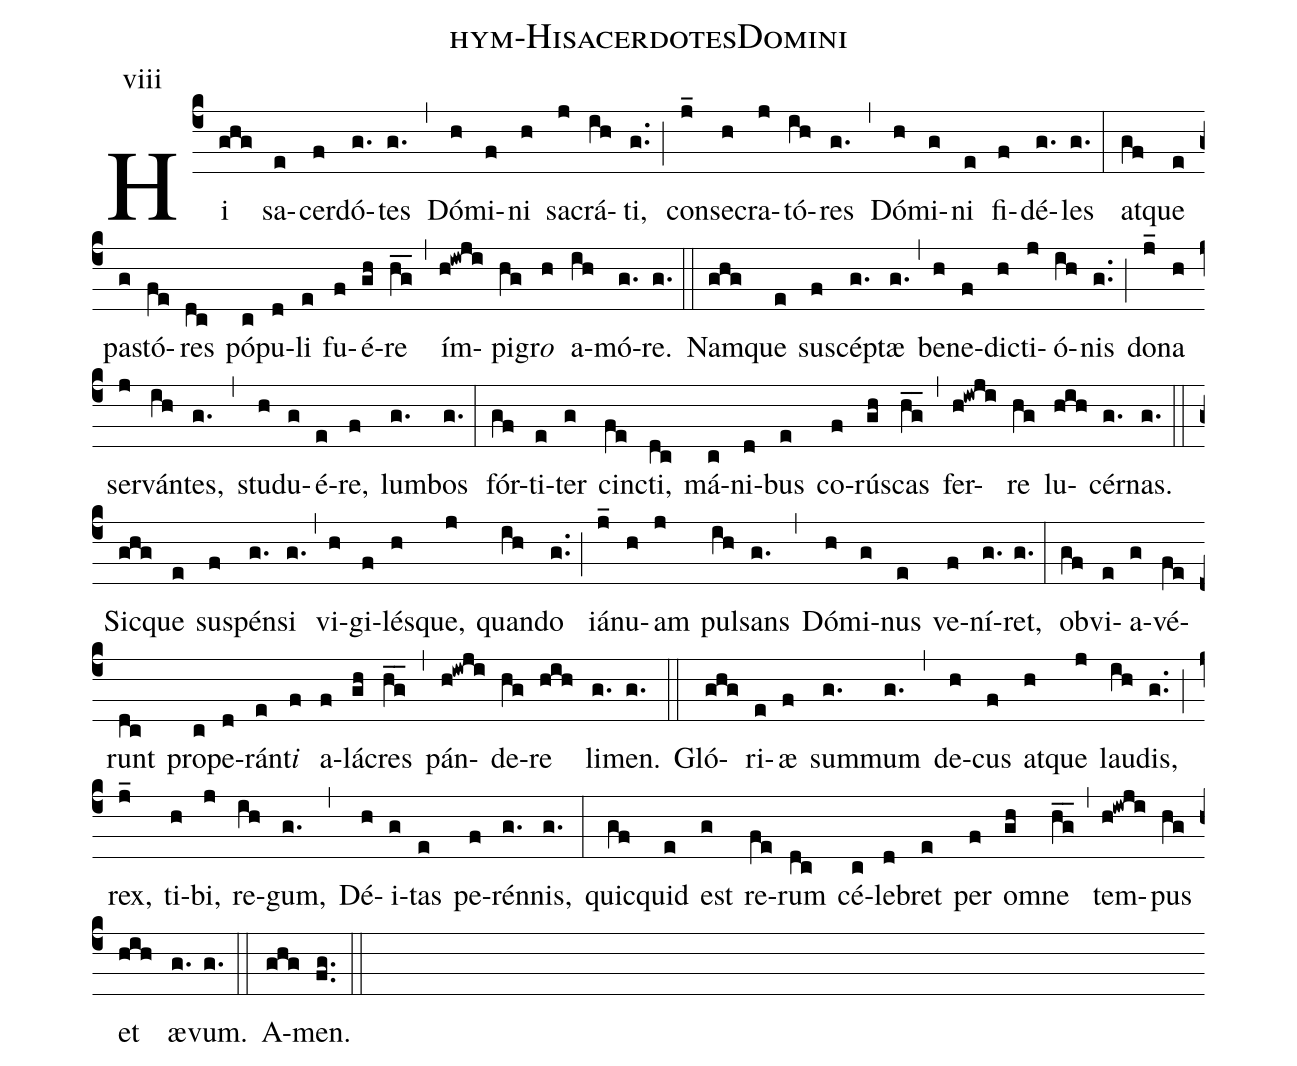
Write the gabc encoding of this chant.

name: hym-HisacerdotesDomini;
annotation: viii;
%%
(c4) Hi(ghg) sa(e)cer(f)dó(g.)tes(g.) (,) Dó(h)mi(f)ni(h) sa(j)crá(ih)ti,(g..) (;)
con(j_)se(h)cra(j)tó(ih)res(g.) (,) Dó(h)mi(g)ni(e) fi(f)dé(g.)les(g.) (:)
at(gf)que(e) pa(g)stó(fe)res(dc) pó(c)pu(d)li(e) fu(f)é(gh)re(hg__) (,)
ím(h!iwji)pi(hg)gr<i>o</i>(h) a(ih)mó(g.)re.(g.) (::)

Nam(ghg)que(e) su(f)scép(g.)tæ(g.) (,) be(h)ne(f)di(h)cti(j)ó(ih)nis(g..) (;)
do(j_)na(h) ser(j)ván(ih)tes,(g.) (,) stu(h)du(g)é(e)re,(f) lum(g.)bos(g.) (:)
fór(gf)ti(e)ter(g) cin(fe)cti,(dc) má(c)ni(d)bus(e) co(f)rú(gh)scas(hg__) (,)
fer(h!iwji)re(hg) lu(hih)cér(g.)nas.(g.) (::)

Sic(ghg)que(e) su(f)spén(g.)si(g.) (,) vi(h)gi(f)lés(h)que,(j) quan(ih)do(g..) (;)
iá(j_)nu(h)am(j) pul(ih)sans(g.) (,) Dó(h)mi(g)nus(e) ve(f)ní(g.)ret,(g.) (:)
ob(gf)vi(e)a(g)vé(fe)runt(dc) pro(c)pe(d)rán(e)t<i>i</i>(f) a(f)lá(gh)cres(hg__) (,)
pán(h!iwji)de(hg)re(hih) li(g.)men.(g.) (::)

Gló(ghg)ri(e)æ(f) sum(g.)mum(g.) (,) de(h)cus(f) at(h)que(j) lau(ih)dis,(g..) (;)
rex,(j_) ti(h)bi,(j) re(ih)gum,(g.) (,) Dé(h)i(g)tas(e) pe(f)rén(g.)nis,(g.) (:)
quic(gf)quid(e) est(g) re(fe)rum(dc) cé(c)le(d)bret(e) per(f) om(gh)ne(hg__) (,)
tem(h!iwji)pus(hg) et(hih) æ(g.)vum.(g.) (::)
A(ghg)men.(fg..) (::)
